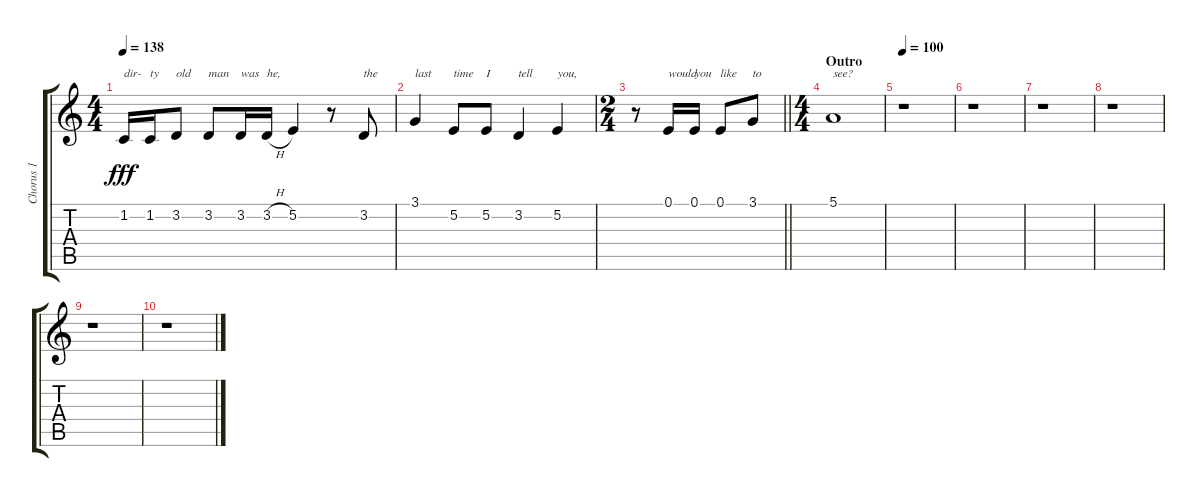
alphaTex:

\track ("Chorus 1" "Chorus 1") {instrument lead6voice}
\staff {score tabs}
\tuning (E4 B3 G3 D3 A2 E2) {hide}
\ts (4 4)
\tempo 138
\clef g2
\ks c
1.2.16{txt "dir-" dy fff} 1.2.16{txt "ty"} 3.2.8{txt "old"} 3.2.8{txt "man"} 3.2.16{txt "was"} 3.2{h}.16{txt "he,"} 5.2.4 r.8 3.2.8{txt "the"} |
3.1.4{txt "last"} 5.2.8{txt "time"} 5.2.8{txt "I"} 3.2.4{txt "tell"} 5.2.4{txt "you,"} |
\ts (2 4)
\barLineRight lightlight
r.8 0.1.16{txt "would"} 0.1.16{txt "you"} 0.1.8{txt "like"} 3.1.8{txt "to"} |
\ts (4 4)
\section ("" "Outro")
5.1.1{txt "see?"} |
\tempo 100
r.1 |
r.1 |
r.1 |
r.1 |
r.1 |
r.1
